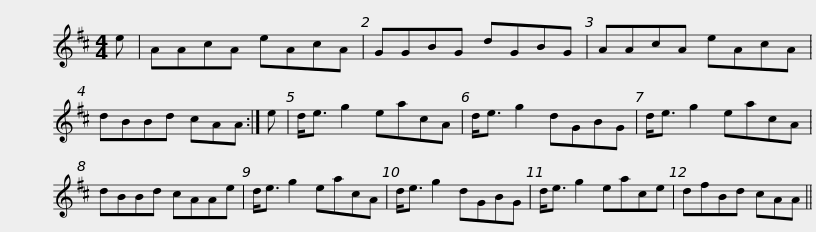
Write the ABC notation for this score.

X:1
L:1/8
M:4/4
I:linebreak $
K:D
V:1 treble
V:1
 e | AAcA eAcA | GGBG dGBG | AAcA eAcA | dBBd cAA :| %5
 e | d<e g2 eacA |$ d<e g2 dGBG | d<e g2 eacA | dBBd cAAe | %10
 d<e g2 eacA | d<e g2 dGBG | d<e g2 eace |$ dfBd cAA || %14
